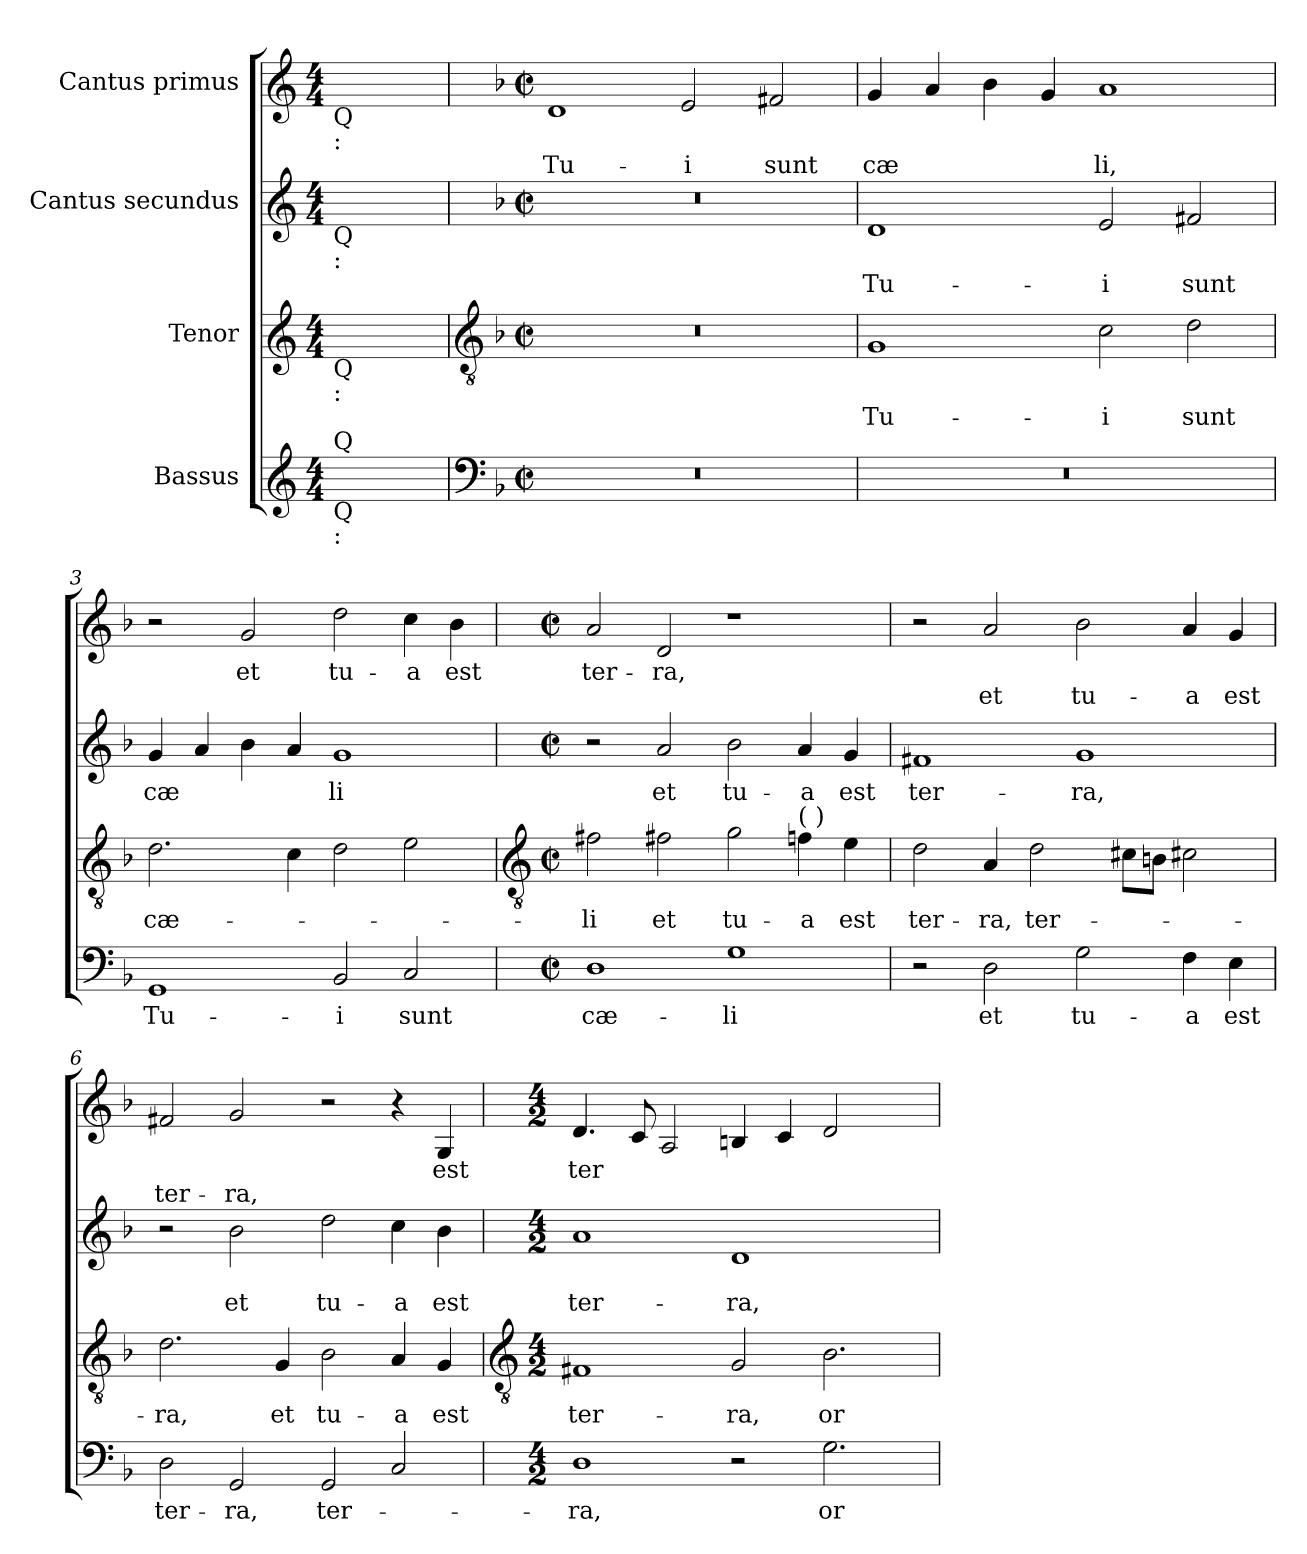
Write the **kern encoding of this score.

**kern	**text	**kern	**text	**kern	**text	**text	**kern	**text	**text
*part4	*part4	*part3	*part3	*part2	*part2	*part2	*part1	*part1	*part1
*staff4	*staff4	*staff3	*staff3	*staff2	*staff2	*staff2	*staff1	*staff1	*staff1
*I"Bassus	*	*I"Tenor	*	*I"Cantus secundus	*	*	*I"Cantus primus	*	*
*clefG2	*	*clefG2	*	*clefG2	*	*	*clefG2	*	*
*k[]	*	*k[]	*	*k[]	*	*	*k[]	*	*
*C:	*	*C:	*	*C:	*	*	*C:	*	*
*M4/4	*	*M4/4	*	*M4/4	*	*	*M4/4	*	*
=	=	=	=	=	=	=	=	=	=
!	!	!	!	!	!	!	!LO:TX:b:t=Q	!	!
!	!	!	!	!	!	!	!LO:TX:b:t=&colon;	!	!
!	!	!	!	!LO:TX:b:t=Q	!	!	!	!	!
!	!	!	!	!LO:TX:b:t=&colon;	!	!	!	!	!
!	!	!LO:TX:b:t=Q	!	!	!	!	!	!	!
!	!	!LO:TX:b:t=&colon;	!	!	!	!	!	!	!
!LO:TX:b:t=Q	!	!	!	!	!	!	!	!	!
!LO:TX:b:t=&colon;	!	!	!	!	!	!	!	!	!
!LO:TX:a:t=Q	!	!	!	!	!	!	!	!	!
4ryy	.	4ryy	.	4ryy	.	.	4ryy	.	.
4ryy	.	4ryy	.	4ryy	.	.	4ryy	.	.
!!LO:LB:g=z
=1	=1	=1	=1	=1	=1	=1	=1	=1	=1
*clefF4	*	*clefGv2	*	*	*	*	*	*	*
*k[b-]	*	*k[b-]	*	*k[b-]	*	*	*k[b-]	*	*
*F:	*	*F:	*	*F:	*	*	*F:	*	*
*M4/2	*	*M4/2	*	*M4/2	*	*	*M4/2	*	*
*met(c|)	*	*met(c|)	*	*met(c|)	*	*	*met(c|)	*	*
!	!	!	!	!	!	!	!	!LO:LY:b	!
0r	.	0r	.	0r	.	.	1d	Tu-	.
!	!	!	!	!	!	!	!	!LO:LY:b	!
.	.	.	.	.	.	.	2e	-i	.
!	!	!	!	!	!	!	!	!LO:LY:b	!
.	.	.	.	.	.	.	2f#X	sunt	.
=2	=2	=2	=2	=2	=2	=2	=2	=2	=2
!	!	!	!LO:LY:b	!	!LO:LY:b	!	!	!LO:LY:b	!
0r	.	1G	Tu-	1d	Tu-	.	4g	cæ	.
.	.	.	.	.	.	.	4a	.	.
.	.	.	.	.	.	.	4b-	.	.
.	.	.	.	.	.	.	4g	.	.
!	!	!	!LO:LY:b	!	!LO:LY:b	!	!	!LO:LY:b	!
.	.	2c	-i	2e	-i	.	1a	li,	.
!	!	!	!LO:LY:b	!	!LO:LY:b	!	!	!	!
.	.	2d	sunt	2f#X	sunt	.	.	.	.
=3	=3	=3	=3	=3	=3	=3	=3	=3	=3
!	!LO:LY:b	!	!LO:LY:b	!	!LO:LY:b	!	!	!	!
1GG	Tu-	2.d	cæ-	4g	cæ	.	2r	.	.
.	.	.	.	4a	.	.	.	.	.
!	!	!	!	!	!	!	!	!LO:LY:b	!
.	.	.	.	4b-	.	.	2g	et	.
.	.	4c	.	4a	.	.	.	.	.
!	!LO:LY:b	!	!	!	!LO:LY:b	!	!	!LO:LY:b	!
2BB-	-i	2d	.	1g	li	.	2dd	tu-	.
!	!LO:LY:b	!	!	!	!	!	!	!LO:LY:b	!
2C	sunt	2e	.	.	.	.	4cc	-a	.
!	!	!	!	!	!	!	!	!LO:LY:b	!
.	.	.	.	.	.	.	4b-	est	.
!!LO:LB:g=z
=4	=4	=4	=4	=4	=4	=4	=4	=4	=4
*	*	*clefGv2	*	*	*	*	*	*	*
*M4/2	*	*M4/2	*	*M4/2	*	*	*M4/2	*	*
*met(c|)	*	*met(c|)	*	*met(c|)	*	*	*met(c|)	*	*
!	!LO:LY:b	!	!LO:LY:b	!	!	!	!	!LO:LY:b	!
1D	cæ-	2f#X	-li	2r	.	.	2a	ter-	.
!	!	!	!LO:LY:b	!	!LO:LY:b	!	!	!LO:LY:b	!
.	.	2f#X	et	2a	et	.	2d	-ra,	.
!	!LO:LY:b	!	!LO:LY:b	!	!LO:LY:b	!	!	!	!
1G	-li	2g	tu-	2b-	tu-	.	1r	.	.
!	!	!LO:TX:a:t=(  )	!	!	!	!	!	!	!
!	!	!	!LO:LY:b	!	!LO:LY:b	!	!	!	!
.	.	4f	-a	4a	-a	.	.	.	.
!	!	!	!LO:LY:b	!	!LO:LY:b	!	!	!	!
.	.	4e	est	4g	est	.	.	.	.
=5	=5	=5	=5	=5	=5	=5	=5	=5	=5
!	!	!	!LO:LY:b	!	!LO:LY:b	!	!	!	!
2r	.	2d	ter-	1f#X	ter-	.	2r	.	.
!	!LO:LY:b	!	!LO:LY:b	!	!	!	!	!	!LO:LY:b
2D	et	4A	-ra,	.	.	.	2a	.	et
!	!	!	!LO:LY:b	!	!	!	!	!	!
.	.	2d	ter-	.	.	.	.	.	.
!	!LO:LY:b	!	!	!	!LO:LY:b	!	!	!	!LO:LY:b
2G	tu-	.	.	1g	-ra,	.	2b-	.	tu-
.	.	8c#XL	.	.	.	.	.	.	.
.	.	8BJ	.	.	.	.	.	.	.
!	!LO:LY:b	!	!	!	!	!	!	!	!LO:LY:b
4F	-a	2c#X	.	.	.	.	4a	.	-a
!	!LO:LY:b	!	!	!	!	!	!	!	!LO:LY:b
4E	est	.	.	.	.	.	4g	.	est
=6	=6	=6	=6	=6	=6	=6	=6	=6	=6
!	!LO:LY:b	!	!LO:LY:b	!	!	!	!	!	!LO:LY:b
2D	ter-	2.d	-ra,	2r	.	.	2f#X	.	ter-
!	!LO:LY:b	!	!	!	!	!LO:LY:b	!	!	!LO:LY:b
2GG	-ra,	.	.	2b-	.	et	2g	.	-ra,
!	!	!	!LO:LY:b	!	!	!	!	!	!
.	.	4G	et	.	.	.	.	.	.
!	!LO:LY:b	!	!LO:LY:b	!	!	!LO:LY:b	!	!	!
2GG	ter-	2B-	tu-	2dd	.	tu-	2r	.	.
!	!	!	!LO:LY:b	!	!	!LO:LY:b	!	!	!
2C	.	4A	-a	4cc	.	-a	4r	.	.
!	!	!	!LO:LY:b	!	!	!LO:LY:b	!	!LO:LY:b	!
.	.	4G	est	4b-	.	est	4G	est	.
!!LO:LB:g=z
=7	=7	=7	=7	=7	=7	=7	=7	=7	=7
*	*	*clefGv2	*	*	*	*	*	*	*
*M4/2	*	*M4/2	*	*M4/2	*	*	*M4/2	*	*
!	!LO:LY:b	!	!LO:LY:b	!	!	!LO:LY:b	!	!LO:LY:b	!
1D	-ra,	1F#X	ter-	1a	.	ter-	4.d	ter	.
.	.	.	.	.	.	.	8c	.	.
.	.	.	.	.	.	.	2A	.	.
!	!	!	!LO:LY:b	!	!	!LO:LY:b	!	!	!
2r	.	2G	-ra,	1d	.	-ra,	4Bn	.	.
.	.	.	.	.	.	.	4c	.	.
!	!LO:LY:b	!	!LO:LY:b	!	!	!	!	!	!
2.G	or-	2.B-	or-	.	.	.	2d	.	.
.	.	.	.	4ryy	.	.	4ryy	.	.
=	=	=	=	=	=	=	=	=	=
*-	*-	*-	*-	*-	*-	*-	*-	*-	*-
